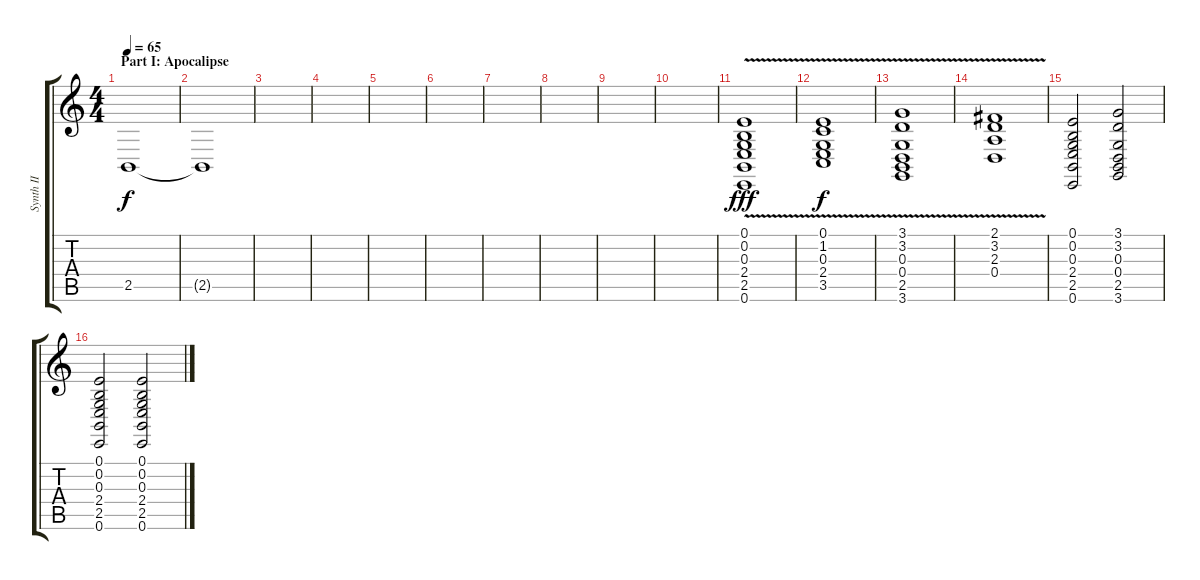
\track ("Synth II" "Synth II") {instrument lead1square}
\staff {score tabs}
\tuning (E4 B3 G3 D3 A2 E2) {hide}
\ts (4 4)
\section ("" "Part I: Apocalipse")
\tempo 65
\clef g2
\ks c
2.5.1{dy f instrument lead1square} |
2.5{t}.1 |
|
|
|
|
|
|
|
|
(0.1 0.2 0.3 2.4{v} 2.5{v} 0.6).1{dy fff} |
(0.1{v} 1.2{v} 0.3 2.4 3.5{v}).1{dy f} |
(3.1 3.2 0.3 0.4{v} 2.5{v} 3.6).1 |
(2.1 3.2 2.3 0.4{v}).1 |
(0.1 0.2 0.3 2.4 2.5 0.6).2{instrument choiraahs} (3.1 3.2 0.3 0.4 2.5 3.6).2 |
(0.1 0.2 0.3 2.4 2.5 0.6).2 (0.1 0.2 0.3 2.4 2.5 0.6).2
